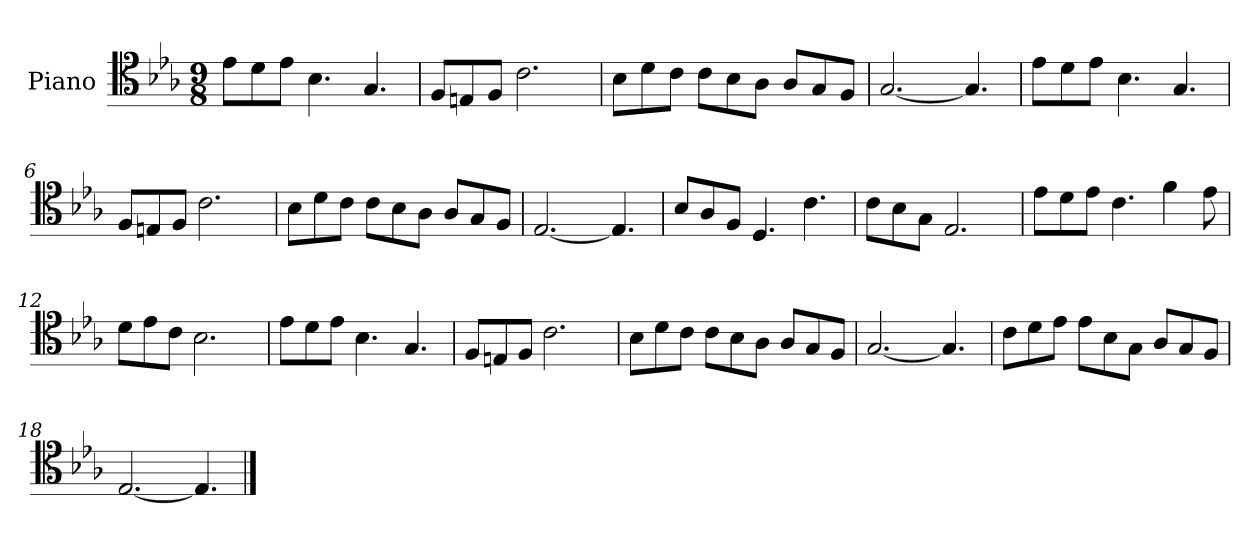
**kern
*part1
*staff1
*I"Piano
*I'Pno.
*clefC4
*k[b-e-a-]
*M9/8
=1
8e-\L
8d\
8e-\J
4.B-\
4.G/
=2
8F/L
8En/
8F/J
2.c\
=3
8B-\L
8d\
8c\J
8c\L
8B-\
8A-\J
8A-/L
8G/
8F/J
=4
[2.G/
4.G/]
=5
8e-\L
8d\
8e-\J
4.B-\
4.G/
=6
8F/L
8En/
8F/J
2.c\
=7
8B-\L
8d\
8c\J
8c\L
8B-\
8A-\J
8A-/L
8G/
8F/J
!!LO:LB:g=z
=8
[2.E-/
4.E-/]
=9
8B-/L
8A-/
8F/J
4.D/
4.c\
=10
8c\L
8B-\
8G\J
2.E-/
=11
8e-\L
8d\
8e-\J
4.c\
4f\
8e-\
=12
8d\L
8e-\
8c\J
2.B-\
=13
8e-\L
8d\
8e-\J
4.B-\
4.G/
=14
8F/L
8En/
8F/J
2.c\
!!LO:LB:g=z
=15
8B-\L
8d\
8c\J
8c\L
8B-\
8A-\J
8A-/L
8G/
8F/J
=16
[2.G/
4.G/]
=17
8c\L
8d\
8e-\J
8e-\L
8B-\
8G\J
8A-/L
8G/
8F/J
=18
[2.E-/
4.E-/]
==
*-
